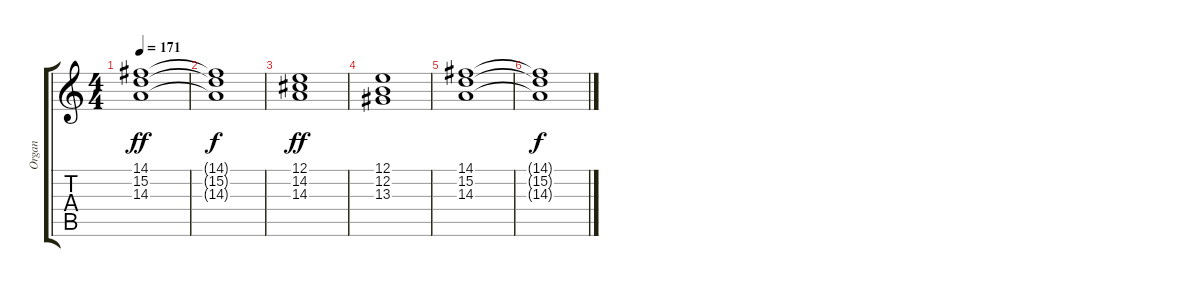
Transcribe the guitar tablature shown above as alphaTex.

\track ("Organ" "Organ") {instrument drawbarorgan}
\staff {score tabs}
\tuning (E4 B3 G3 D3 A2 E2) {hide}
\ts (4 4)
\tempo 171
\clef g2
\ks c
(14.1 15.2 14.3).1{dy ff} |
(14.1{t} 15.2{t} 14.3{t}).1{dy f} |
(12.1 14.2 14.3).1{dy ff} |
(12.1 12.2 13.3).1 |
(14.1 15.2 14.3).1 |
(14.1{t} 15.2{t} 14.3{t}).1{dy f}
